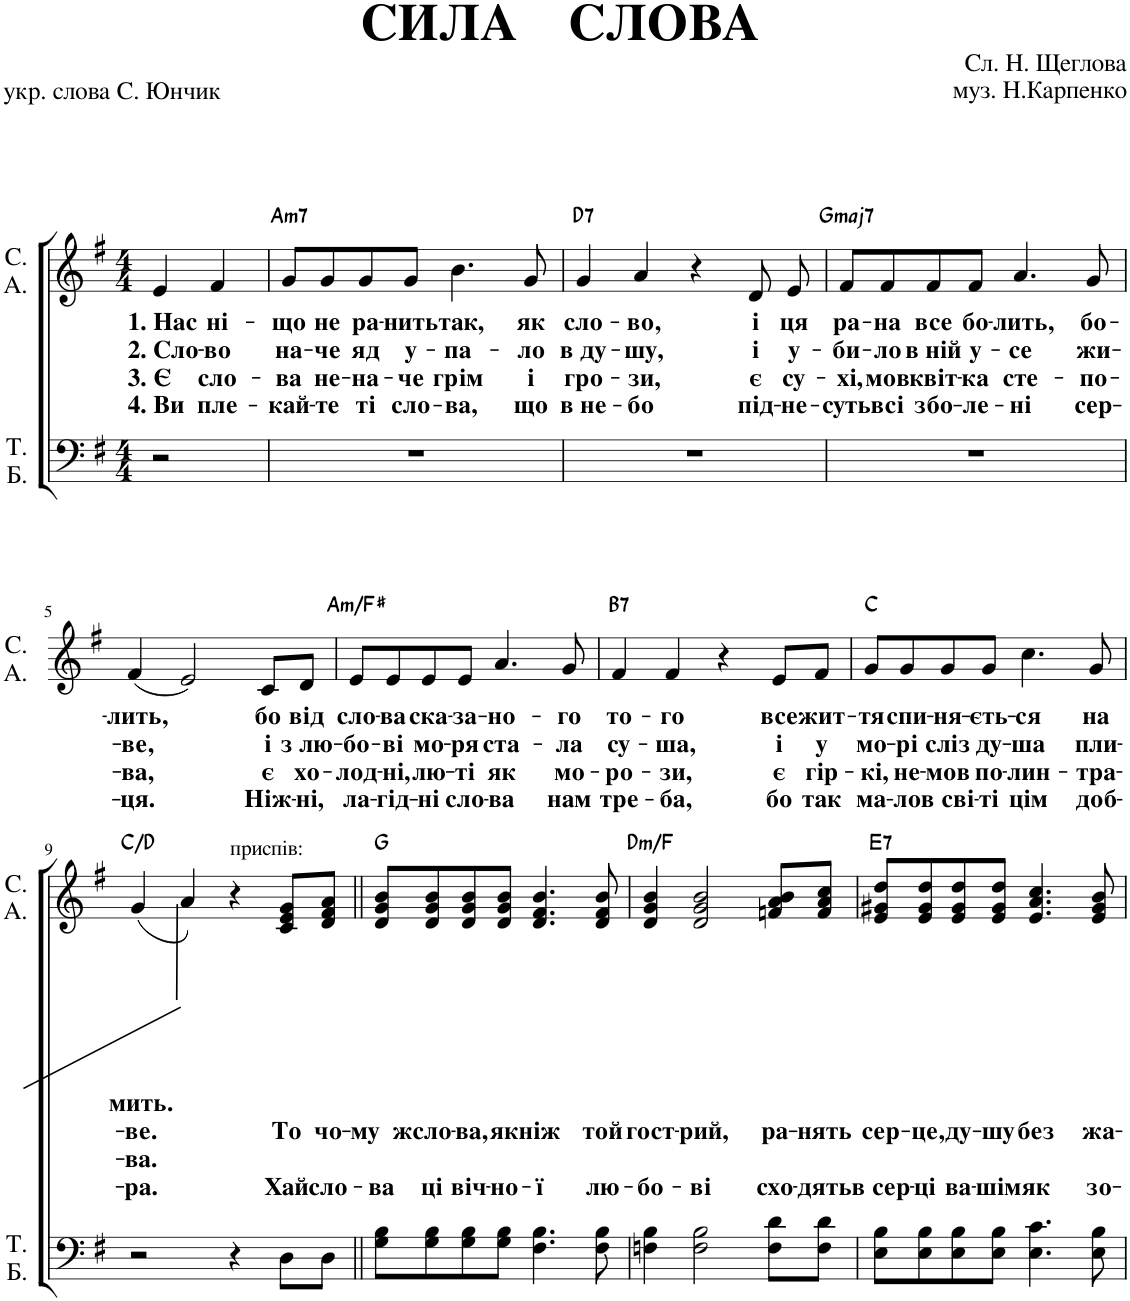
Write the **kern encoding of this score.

**kern	**kern	**text	**text	**text	**text	**harte
*part2	*part1	*part1	*part1	*part1	*part1	*part1
*staff2	*staff1	*staff1	*staff1	*staff1	*staff1	*
*I"Т. Б.	*I"С. А.	*	*	*	*	*
*clefF4	*clefG2	*	*	*	*	*
*k[f#]	*k[f#]	*	*	*	*	*
*M4/4	*M4/4	*	*	*	*	*
=1	=1	=1	=1	=1	=1	=1
!	!	!LO:LY:b	!LO:LY:b	!LO:LY:b	!LO:LY:b	!
2r	4e/	1. Нас	2. Сло-	3. Є	4. Ви	.
!	!	!LO:LY:b	!LO:LY:b	!LO:LY:b	!LO:LY:b	!
.	4f#/	ні-	-во	сло-	пле-	.
=2	=2	=2	=2	=2	=2	=2
!	!	!LO:LY:b	!LO:LY:b	!LO:LY:b	!LO:LY:b	!LO:H:kt=m7
1r	8g/L	-що	на-	-ва	-кай-	A:min7
!	!	!LO:LY:b	!LO:LY:b	!LO:LY:b	!LO:LY:b	!
.	8g/	не	-че	не-	-те	.
!	!	!LO:LY:b	!LO:LY:b	!LO:LY:b	!LO:LY:b	!
.	8g/	ра-	яд	-на-	ті	.
!	!	!LO:LY:b	!LO:LY:b	!LO:LY:b	!LO:LY:b	!
.	8g/J	-нить	у-	-че	сло-	.
!	!	!LO:LY:b	!LO:LY:b	!LO:LY:b	!LO:LY:b	!
.	4.b\	так,	-па-	грім	-ва,	.
!	!	!LO:LY:b	!LO:LY:b	!LO:LY:b	!LO:LY:b	!
.	8g/	як	-ло	і	що	.
=3	=3	=3	=3	=3	=3	=3
!	!	!LO:LY:b	!LO:LY:b	!LO:LY:b	!LO:LY:b	!LO:H:kt=7
1r	4g/	сло-	в ду-	гро-	в не-	D:7
!	!	!LO:LY:b	!LO:LY:b	!LO:LY:b	!LO:LY:b	!
.	4a/	-во,	-шу,	-зи,	-бо	.
.	4r	.	.	.	.	.
!	!	!LO:LY:b	!LO:LY:b	!LO:LY:b	!LO:LY:b	!
.	8d/	і	і	є	під-	.
!	!	!LO:LY:b	!LO:LY:b	!LO:LY:b	!LO:LY:b	!
.	8e/	ця	у-	су-	-не-	.
=4	=4	=4	=4	=4	=4	=4
!	!	!LO:LY:b	!LO:LY:b	!LO:LY:b	!LO:LY:b	!LO:H:kt=maj7
1r	8f#/L	ра-	-би-	-хі,	-суть	G:maj7
!	!	!LO:LY:b	!LO:LY:b	!LO:LY:b	!LO:LY:b	!
.	8f#/	-на	-ло	мов	всі	.
!	!	!LO:LY:b	!LO:LY:b	!LO:LY:b	!LO:LY:b	!
.	8f#/	все	в ній	квіт-	збо-	.
!	!	!LO:LY:b	!LO:LY:b	!LO:LY:b	!LO:LY:b	!
.	8f#/J	бо-	у-	-ка	-ле-	.
!	!	!LO:LY:b	!LO:LY:b	!LO:LY:b	!LO:LY:b	!
.	4.a/	-лить,	-се	сте-	-ні	.
!	!	!LO:LY:b	!LO:LY:b	!LO:LY:b	!LO:LY:b	!
.	8g/	бо-	жи-	-по-	сер-	.
!!LO:LB:g=z
=5	=5	=5	=5	=5	=5	=5
!	!	!LO:LY:b	!LO:LY:b	!LO:LY:b	!LO:LY:b	!
1r	(4f#/	-лить,	-ве,	-ва,	-ця.	.
.	2e/)	.	.	.	.	.
!	!	!LO:LY:b	!LO:LY:b	!LO:LY:b	!LO:LY:b	!
.	8c/L	бо	і	є	Ніж-	.
!	!	!LO:LY:b	!LO:LY:b	!LO:LY:b	!LO:LY:b	!
.	8d/J	від	з лю-	хо-	-ні,	.
=6	=6	=6	=6	=6	=6	=6
!	!	!LO:LY:b	!LO:LY:b	!LO:LY:b	!LO:LY:b	!LO:H:kt=m
1r	8e/L	сло-	-бо-	-лод-	ла-	A:min/6
!	!	!LO:LY:b	!LO:LY:b	!LO:LY:b	!LO:LY:b	!
.	8e/	-ва	-ві	-ні,	-гід-	.
!	!	!LO:LY:b	!LO:LY:b	!LO:LY:b	!LO:LY:b	!
.	8e/	ска-	мо-	лю-	-ні	.
!	!	!LO:LY:b	!LO:LY:b	!LO:LY:b	!LO:LY:b	!
.	8e/J	-за-	-ря	-ті	сло-	.
!	!	!LO:LY:b	!LO:LY:b	!LO:LY:b	!LO:LY:b	!
.	4.a/	-но-	ста-	як	-ва	.
!	!	!LO:LY:b	!LO:LY:b	!LO:LY:b	!LO:LY:b	!
.	8g/	-го	-ла	мо-	нам	.
=7	=7	=7	=7	=7	=7	=7
!	!	!LO:LY:b	!LO:LY:b	!LO:LY:b	!LO:LY:b	!LO:H:kt=7
1r	4f#/	то-	су-	-ро-	тре-	B:7
!	!	!LO:LY:b	!LO:LY:b	!LO:LY:b	!LO:LY:b	!
.	4f#/	-го	-ша,	-зи,	-ба,	.
.	4r	.	.	.	.	.
!	!	!LO:LY:b	!LO:LY:b	!LO:LY:b	!LO:LY:b	!
.	8e/L	все	і	є	бо	.
!	!	!LO:LY:b	!LO:LY:b	!LO:LY:b	!LO:LY:b	!
.	8f#/J	жит-	у	гір-	так	.
=8	=8	=8	=8	=8	=8	=8
!	!	!LO:LY:b	!LO:LY:b	!LO:LY:b	!LO:LY:b	!
1r	8g/L	-тя	мо-	-кі,	ма-	C:maj
!	!	!LO:LY:b	!LO:LY:b	!LO:LY:b	!LO:LY:b	!
.	8g/	спи-	-рі	не-	-ло	.
!	!	!LO:LY:b	!LO:LY:b	!LO:LY:b	!LO:LY:b	!
.	8g/	-ня-	сліз	-мов	в сві-	.
!	!	!LO:LY:b	!LO:LY:b	!LO:LY:b	!LO:LY:b	!
.	8g/J	-єть-	ду-	по-	-ті	.
!	!	!LO:LY:b	!LO:LY:b	!LO:LY:b	!LO:LY:b	!
.	4.cc\	-ся	-ша	-лин-	цім	.
!	!	!LO:LY:b	!LO:LY:b	!LO:LY:b	!LO:LY:b	!
.	8g/	на	пли-	-тра-	доб-	.
!!LO:LB:g=z
=9	=9	=9	=9	=9	=9	=9
!	!	!LO:LY:b	!LO:LY:b	!LO:LY:b	!LO:LY:b	!
2r	(4g/	мить.	-ве.	-ва.	-ра.	C:maj/2
.	4a/)	.	.	.	.	.
!	!LO:TX:a:t=приспів&colon;	!	!	!	!	!
4r	4r	.	.	.	.	.
!	!	!	!LO:LY:b	!	!LO:LY:b	!
8D\L	8c/ 8e/ 8g/L	.	То	.	Хай	.
!	!	!	!LO:LY:b	!	!LO:LY:b	!
8D\J	8d/ 8f#/ 8a/J	.	чо-	.	сло-	.
=10||	=10||	=10||	=10||	=10||	=10||	=10||
!	!	!	!LO:LY:b	!	!LO:LY:b	!
8G\ 8B\L	8d/ 8g/ 8b/L	.	-му ж	.	-ва	G:maj
!	!	!	!LO:LY:b	!	!LO:LY:b	!
8G\ 8B\	8d/ 8g/ 8b/	.	сло-	.	ці	.
!	!	!	!LO:LY:b	!	!LO:LY:b	!
8G\ 8B\	8d/ 8g/ 8b/	.	-ва,	.	віч-	.
!	!	!	!LO:LY:b	!	!LO:LY:b	!
8G\ 8B\J	8d/ 8g/ 8b/J	.	як	.	-но-	.
!	!	!	!LO:LY:b	!	!LO:LY:b	!
4.F#\ 4.B\	4.d/ 4.f#/ 4.b/	.	ніж	.	-ї	.
!	!	!	!LO:LY:b	!	!LO:LY:b	!
8F#\ 8B\	8d/ 8f#/ 8b/	.	той	.	лю-	.
=11	=11	=11	=11	=11	=11	=11
!	!	!	!LO:LY:b	!	!LO:LY:b	!LO:H:kt=m
4Fn\ 4B\	4d/ 4g/ 4b/	.	гост-	.	-бо-	D:min/b3
!	!	!	!LO:LY:b	!	!LO:LY:b	!
2F\ 2B\	2d/ 2g/ 2b/	.	-рий,	.	-ві	.
!	!	!	!LO:LY:b	!	!LO:LY:b	!
8F\ 8d\L	8fn/ 8a/ 8b/L	.	ра-	.	схо-	.
!	!	!	!LO:LY:b	!	!LO:LY:b	!
8F\ 8d\J	8f/ 8a/ 8cc/J	.	-нять	.	-дять	.
=12	=12	=12	=12	=12	=12	=12
!	!	!	!LO:LY:b	!	!LO:LY:b	!LO:H:kt=7
8E\ 8B\L	8e/ 8g#X/ 8dd/L	.	сер-	.	в сер-	E:7
!	!	!	!LO:LY:b	!	!LO:LY:b	!
8E\ 8B\	8e/ 8g#/ 8dd/	.	-це,	.	-ці	.
!	!	!	!LO:LY:b	!	!LO:LY:b	!
8E\ 8B\	8e/ 8g#/ 8dd/	.	ду-	.	ва-	.
!	!	!	!LO:LY:b	!	!LO:LY:b	!
8E\ 8B\J	8e/ 8g#/ 8dd/J	.	-шу	.	-шім	.
!	!	!	!LO:LY:b	!	!LO:LY:b	!
4.E\ 4.c\	4.e/ 4.a/ 4.cc/	.	без	.	як	.
!	!	!	!LO:LY:b	!	!LO:LY:b	!
8E\ 8B\	8e/ 8g#/ 8b/	.	жа-	.	зо-	.
=	=	=	=	=	=	=
*-	*-	*-	*-	*-	*-	*-
